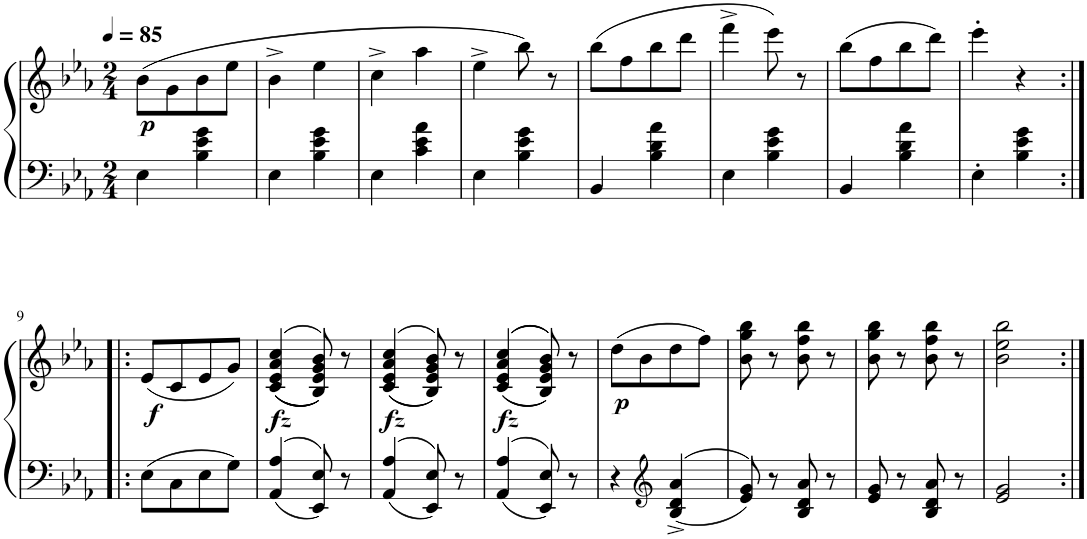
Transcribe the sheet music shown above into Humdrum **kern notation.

**kern	**kern	**dynam
*part1	*part1	*part1
*staff2	*staff1	*staff1/2
*I"Midi_1	*	*
*clefF4	*clefG2	*
*k[b-e-a-]	*k[b-e-a-]	*
*E-:	*E-:	*
*M2/4	*M2/4	*
*MM85	*MM85	*
=1	=1	=1
!	!	!LO:DY:b
4E-\	(>8b-\L	p
.	8g\	.
4B-\ 4e-\ 4g\	8b-\	.
.	8ee-\J	.
=2	=2	=2
4E-\	4b-^\	.
4B-\ 4e-\ 4g\	4ee-\	.
=3	=3	=3
4E-\	4cc^\	.
4c\ 4e-\ 4a-\	4aa-\	.
=4	=4	=4
4E-\	4ee-^\	.
4B-\ 4e-\ 4g\	8bb-\)	.
.	8r	.
=5	=5	=5
4BB-/	(>8bb-\L	.
.	8ff\	.
4B-\ 4d\ 4a-\	8bb-\	.
.	8ddd\J	.
=6	=6	=6
4E-\	4fff^\	.
4B-\ 4e-\ 4g\	8eee-\)	.
.	8r	.
=7	=7	=7
4BB-/	(>8bb-\L	.
.	8ff\	.
4B-\ 4d\ 4a-\	8bb-\	.
.	8ddd\J)	.
=8	=8	=8
4E-'\	4eee-'\	.
4B-\ 4e-\ 4g\	4r	.
!!LO:LB:g=z
=9:|!|:	=9:|!|:	=9:|!|:
!	!	!LO:DY:b
8E-\L	(<8e-/L	f
8C\	8c/	.
8E-\	8e-/	.
8G\J	8g/J)	.
=10	=10	=10
!	!	!LO:DY:b
4AA-/ 4A-/	(<(>((<4c/ 4e-/ 4a-/ 4cc/	fz
8EE-/ 8E-/	8B-/ 8e-/ 8g/ 8b-/))))	.
8r	8r	.
=11	=11	=11
!	!	!LO:DY:b
4AA-/ 4A-/	(<(>(4c/ 4e-/ 4a-/ 4cc/	fz
8EE-/ 8E-/	8B-/ 8e-/ 8g/ 8b-/)))	.
8r	8r	.
=12	=12	=12
!	!	!LO:DY:b
4AA-/ 4A-/	(<(>(<(>4c/ 4e-/ 4a-/ 4cc/	fz
8EE-/ 8E-/	8B-/ 8e-/ 8g/ 8b-/))))	.
8r	8r	.
=13	=13	=13
!	!	!LO:DY:b
4r	(>8dd\L	p
.	8b-\	.
*clefG2	*	*
4B-/^ 4d/^ 4a-/^	8dd\	.
.	8ff\J)	.
=14	=14	=14
8e-/ 8g/	8b-\ 8gg\ 8bb-\	.
8r	8r	.
8B-/ 8d/ 8a-/	8b-\ 8ff\ 8bb-\	.
8r	8r	.
=15	=15	=15
8e-/ 8g/	8b-\ 8gg\ 8bb-\	.
8r	8r	.
8B-/ 8d/ 8a-/	8b-\ 8ff\ 8bb-\	.
8r	8r	.
=16	=16	=16
2e-/ 2g/	2b-\ 2ee-\ 2bb-\	.
=:|!	=:|!	=:|!
*-	*-	*-
